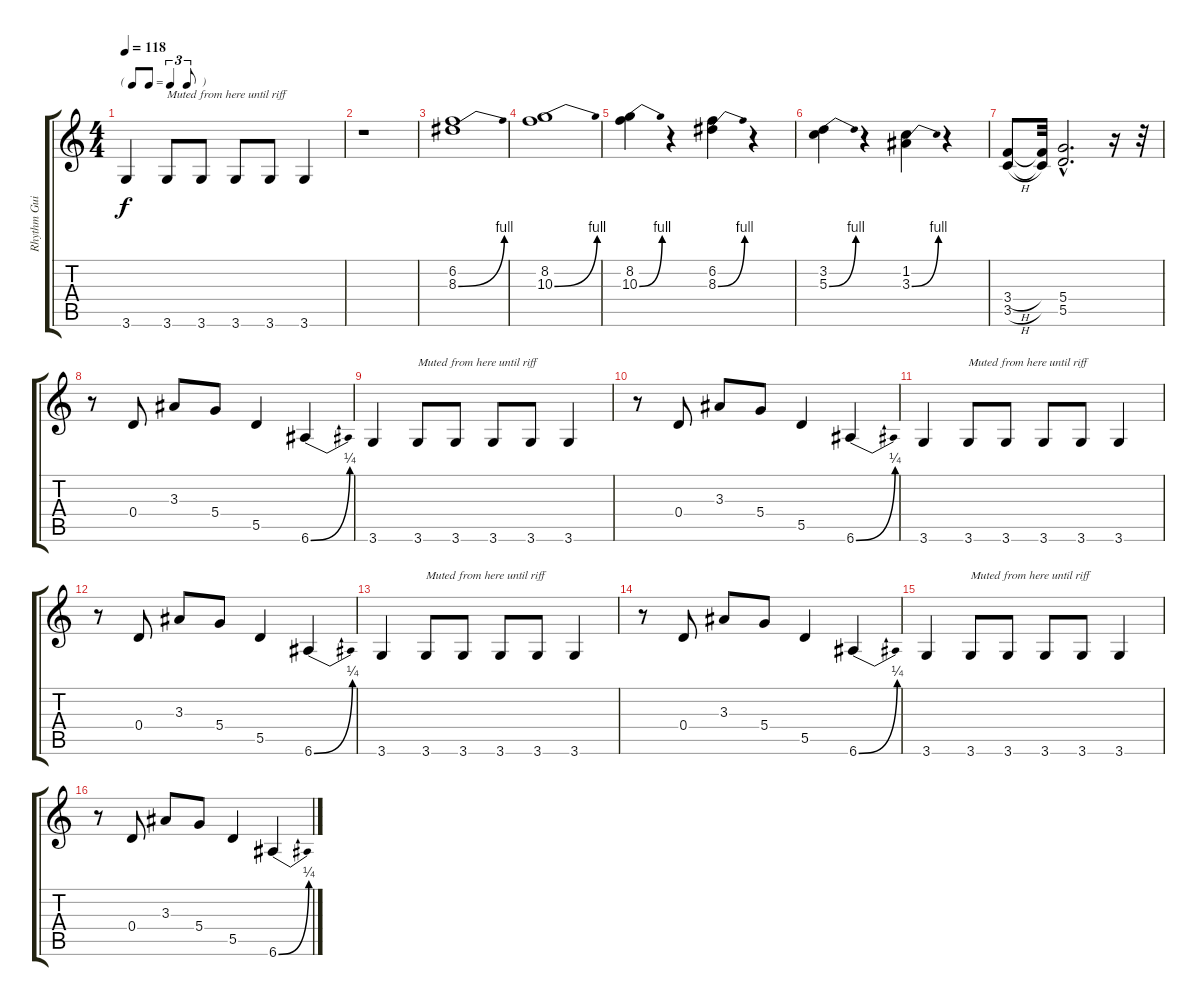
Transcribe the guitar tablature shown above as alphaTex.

\track ("Rhythm Guitar" "Rhythm Gui") {instrument overdrivenguitar}
\staff {score tabs}
\tuning (E4 B3 G3 D3 A2 E2) {hide}
\ts (4 4)
\tf triplet8th
\tempo 118
\clef g2
\ks c
3.6.4{dy f} 3.6.8{txt "Muted from here until riff"} 3.6.8 3.6.8 3.6.8 3.6.4 |
r.1 |
(6.2 8.3{be (bend 0 0 60 4)}).1 |
(8.2 10.3{be (bend 0 0 60 4)}).1 |
(8.2 10.3{be (bend 0 0 60 4)}).4 r.4 (6.2 8.3{be (bend 0 0 60 4)}).4 r.4 |
(3.2 5.3{be (bend 0 0 60 4)}).4 r.4 (1.2 3.3{be (bend 0 0 60 4)}).4 r.4 |
(3.4{h} 3.5{h}).8 (3.4{t} 3.5{t}).32 (5.4{hac} 5.5{hac}).2{d} r.16 r.32 |
r.8 0.4.8 3.3.8 5.4.8 5.5.4 6.6{be (bend 0 0 60 1)}.4 |
3.6.4 3.6.8{txt "Muted from here until riff"} 3.6.8 3.6.8 3.6.8 3.6.4 |
r.8 0.4.8 3.3.8 5.4.8 5.5.4 6.6{be (bend 0 0 60 1)}.4 |
3.6.4 3.6.8{txt "Muted from here until riff"} 3.6.8 3.6.8 3.6.8 3.6.4 |
r.8 0.4.8 3.3.8 5.4.8 5.5.4 6.6{be (bend 0 0 60 1)}.4 |
3.6.4 3.6.8{txt "Muted from here until riff"} 3.6.8 3.6.8 3.6.8 3.6.4 |
r.8 0.4.8 3.3.8 5.4.8 5.5.4 6.6{be (bend 0 0 60 1)}.4 |
3.6.4 3.6.8{txt "Muted from here until riff"} 3.6.8 3.6.8 3.6.8 3.6.4 |
r.8 0.4.8 3.3.8 5.4.8 5.5.4 6.6{be (bend 0 0 60 1)}.4
